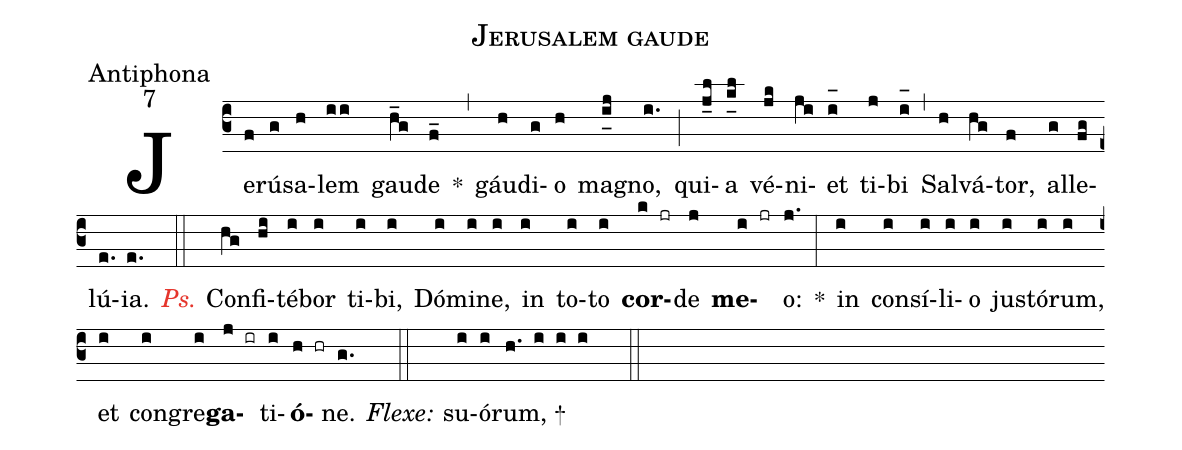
name:Jerusalem gaude;
office-part:Antiphona;
mode:7;
%%
(c3) Je(f)rú(g)sa(h)lem(ii) gau(h_g)de(f_) <sp>*</sp>(,) gáu(h)di(g)o(h) ma(i_[uh:l]j)gno,(i.) (;) qui(j_l)a(k_[uh:l]l) vé(jk)ni(ji)et(i_[oh:h]) ti(j)bi(i_[oh:h]) (,) Sal(h)vá(hg)tor,(f) al(g)le(fg)lú(e.){ia}.(e.) (::)

<i><c>Ps.</c></i> Con(hg)fi(hi)té(i)bor(i) ti(i)bi,(i) Dó(i)mi(i)ne,(i) in(i) to(i)to(i) <b>cor</b>(k jr)de(j) <b>me</b>(i jr)o:(j.) <sp>*</sp>(:) in(i) con(i)sí(i)li(i)o(i) jus(i)tó(i)rum,(i) et(i) con(i)gre(i)<b>ga</b>(j ir)ti(i)<b>ó</b>(h hr)ne.(g.) (::)
<i>Flexe:</i>  s{u}(i)ó(i)rum, <sp>+</sp>(h. i i i  ::)
